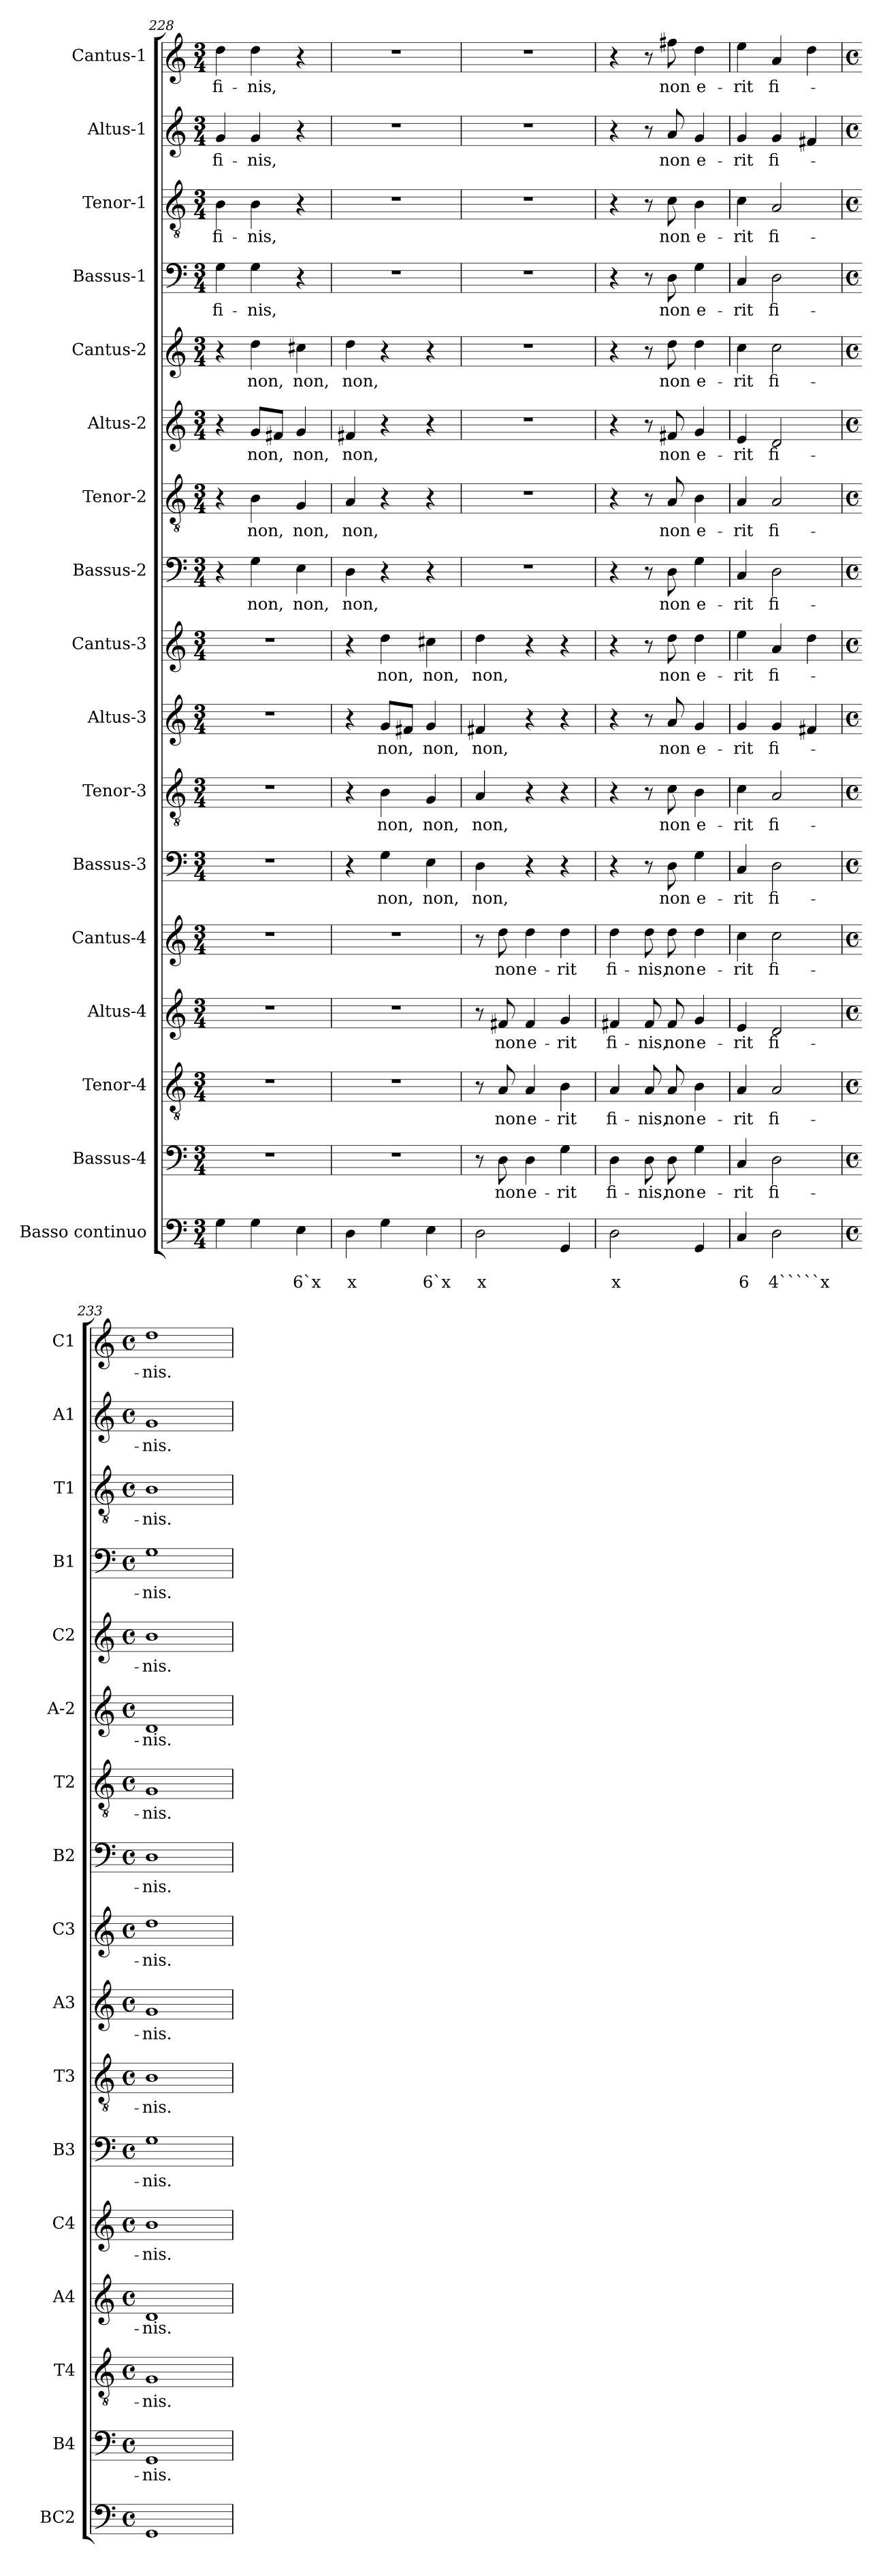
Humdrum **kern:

**kern	**text	**text	**kern	**text	**kern	**text	**kern	**text	**kern	**text	**kern	**text	**kern	**text	**kern	**text	**kern	**text	**kern	**text	**kern	**text	**kern	**text	**kern	**text	**kern	**text	**kern	**text	**kern	**text	**kern	**text
*part17	*part17	*part17	*part16	*part16	*part15	*part15	*part14	*part14	*part13	*part13	*part12	*part12	*part11	*part11	*part10	*part10	*part9	*part9	*part8	*part8	*part7	*part7	*part6	*part6	*part5	*part5	*part4	*part4	*part3	*part3	*part2	*part2	*part1	*part1
*staff17	*staff17	*staff17	*staff16	*staff16	*staff15	*staff15	*staff14	*staff14	*staff13	*staff13	*staff12	*staff12	*staff11	*staff11	*staff10	*staff10	*staff9	*staff9	*staff8	*staff8	*staff7	*staff7	*staff6	*staff6	*staff5	*staff5	*staff4	*staff4	*staff3	*staff3	*staff2	*staff2	*staff1	*staff1
*I"Basso continuo	*	*	*I"Bassus-4	*	*I"Tenor-4	*	*I"Altus-4	*	*I"Cantus-4	*	*I"Bassus-3	*	*I"Tenor-3	*	*I"Altus-3	*	*I"Cantus-3	*	*I"Bassus-2	*	*I"Tenor-2	*	*I"Altus-2	*	*I"Cantus-2	*	*I"Bassus-1	*	*I"Tenor-1	*	*I"Altus-1	*	*I"Cantus-1	*
*I'BC2	*	*	*I'B4	*	*I'T4	*	*I'A4	*	*I'C4	*	*I'B3	*	*I'T3	*	*I'A3	*	*I'C3	*	*I'B2	*	*I'T2	*	*I'A-2	*	*I'C2	*	*I'B1	*	*I'T1	*	*I'A1	*	*I'C1	*
*clefF4	*	*	*clefF4	*	*clefGv2	*	*clefG2	*	*clefG2	*	*clefF4	*	*clefGv2	*	*clefG2	*	*clefG2	*	*clefF4	*	*clefGv2	*	*clefG2	*	*clefG2	*	*clefF4	*	*clefGv2	*	*clefG2	*	*clefG2	*
*k[]	*	*	*k[]	*	*k[]	*	*k[]	*	*k[]	*	*k[]	*	*k[]	*	*k[]	*	*k[]	*	*k[]	*	*k[]	*	*k[]	*	*k[]	*	*k[]	*	*k[]	*	*k[]	*	*k[]	*
*C:	*	*	*C:	*	*C:	*	*C:	*	*C:	*	*C:	*	*C:	*	*C:	*	*C:	*	*C:	*	*C:	*	*C:	*	*C:	*	*C:	*	*C:	*	*C:	*	*C:	*
*M3/4	*	*	*M3/4	*	*M3/4	*	*M3/4	*	*M3/4	*	*M3/4	*	*M3/4	*	*M3/4	*	*M3/4	*	*M3/4	*	*M3/4	*	*M3/4	*	*M3/4	*	*M3/4	*	*M3/4	*	*M3/4	*	*M3/4	*
=228	=228	=228	=228	=228	=228	=228	=228	=228	=228	=228	=228	=228	=228	=228	=228	=228	=228	=228	=228	=228	=228	=228	=228	=228	=228	=228	=228	=228	=228	=228	=228	=228	=228	=228
!	!	!	!	!	!	!	!	!	!	!	!	!	!	!	!	!	!	!	!	!	!	!	!	!	!	!	!	!LO:LY:b	!	!LO:LY:b	!	!LO:LY:b	!	!LO:LY:b
4G\	.	.	2.r	.	2.r	.	2.r	.	2.r	.	2.r	.	2.r	.	2.r	.	2.r	.	4r	.	4r	.	4r	.	4r	.	4G\	fi-	4B\	fi-	4g/	fi-	4dd\	fi-
!	!	!	!	!	!	!	!	!	!	!	!	!	!	!	!	!	!	!	!	!LO:LY:b	!	!LO:LY:b	!	!LO:LY:b	!	!LO:LY:b	!	!LO:LY:b	!	!LO:LY:b	!	!LO:LY:b	!	!LO:LY:b
4G\	.	.	.	.	.	.	.	.	.	.	.	.	.	.	.	.	.	.	4G\	non,	4B\	non,	8g/L	non,	4dd\	non,	4G\	-nis,	4B\	-nis,	4g/	-nis,	4dd\	-nis,
.	.	.	.	.	.	.	.	.	.	.	.	.	.	.	.	.	.	.	.	.	.	.	8f#X/J	.	.	.	.	.	.	.	.	.	.	.
!	!	!LO:LY:b	!	!	!	!	!	!	!	!	!	!	!	!	!	!	!	!	!	!LO:LY:b	!	!LO:LY:b	!	!LO:LY:b	!	!LO:LY:b	!	!	!	!	!	!	!	!
4E\	.	6`x	.	.	.	.	.	.	.	.	.	.	.	.	.	.	.	.	4E\	non,	4G/	non,	4g/	non,	4cc#X\	non,	4r	.	4r	.	4r	.	4r	.
=229	=229	=229	=229	=229	=229	=229	=229	=229	=229	=229	=229	=229	=229	=229	=229	=229	=229	=229	=229	=229	=229	=229	=229	=229	=229	=229	=229	=229	=229	=229	=229	=229	=229	=229
!	!	!LO:LY:b	!	!	!	!	!	!	!	!	!	!	!	!	!	!	!	!	!	!LO:LY:b	!	!LO:LY:b	!	!LO:LY:b	!	!LO:LY:b	!	!	!	!	!	!	!	!
4D\	.	x	2.r	.	2.r	.	2.r	.	2.r	.	4r	.	4r	.	4r	.	4r	.	4D\	non,	4A/	non,	4f#X/	non,	4dd\	non,	2.r	.	2.r	.	2.r	.	2.r	.
!	!	!	!	!	!	!	!	!	!	!	!	!LO:LY:b	!	!LO:LY:b	!	!LO:LY:b	!	!LO:LY:b	!	!	!	!	!	!	!	!	!	!	!	!	!	!	!	!
4G\	.	.	.	.	.	.	.	.	.	.	4G\	non,	4B\	non,	8g/L	non,	4dd\	non,	4r	.	4r	.	4r	.	4r	.	.	.	.	.	.	.	.	.
.	.	.	.	.	.	.	.	.	.	.	.	.	.	.	8f#X/J	.	.	.	.	.	.	.	.	.	.	.	.	.	.	.	.	.	.	.
!	!	!LO:LY:b	!	!	!	!	!	!	!	!	!	!LO:LY:b	!	!LO:LY:b	!	!LO:LY:b	!	!LO:LY:b	!	!	!	!	!	!	!	!	!	!	!	!	!	!	!	!
4E\	.	6`x	.	.	.	.	.	.	.	.	4E\	non,	4G/	non,	4g/	non,	4cc#X\	non,	4r	.	4r	.	4r	.	4r	.	.	.	.	.	.	.	.	.
=230	=230	=230	=230	=230	=230	=230	=230	=230	=230	=230	=230	=230	=230	=230	=230	=230	=230	=230	=230	=230	=230	=230	=230	=230	=230	=230	=230	=230	=230	=230	=230	=230	=230	=230
!	!	!LO:LY:b	!	!	!	!	!	!	!	!	!	!LO:LY:b	!	!LO:LY:b	!	!LO:LY:b	!	!LO:LY:b	!	!	!	!	!	!	!	!	!	!	!	!	!	!	!	!
2D\	.	x	8r	.	8r	.	8r	.	8r	.	4D\	non,	4A/	non,	4f#X/	non,	4dd\	non,	2.r	.	2.r	.	2.r	.	2.r	.	2.r	.	2.r	.	2.r	.	2.r	.
!	!	!	!	!LO:LY:b	!	!LO:LY:b	!	!LO:LY:b	!	!LO:LY:b	!	!	!	!	!	!	!	!	!	!	!	!	!	!	!	!	!	!	!	!	!	!	!	!
.	.	.	8D\	non	8A/	non	8f#X/	non	8dd\	non	.	.	.	.	.	.	.	.	.	.	.	.	.	.	.	.	.	.	.	.	.	.	.	.
!	!	!	!	!LO:LY:b	!	!LO:LY:b	!	!LO:LY:b	!	!LO:LY:b	!	!	!	!	!	!	!	!	!	!	!	!	!	!	!	!	!	!	!	!	!	!	!	!
.	.	.	4D\	e-	4A/	e-	4f#/	e-	4dd\	e-	4r	.	4r	.	4r	.	4r	.	.	.	.	.	.	.	.	.	.	.	.	.	.	.	.	.
!	!	!	!	!LO:LY:b	!	!LO:LY:b	!	!LO:LY:b	!	!LO:LY:b	!	!	!	!	!	!	!	!	!	!	!	!	!	!	!	!	!	!	!	!	!	!	!	!
4GG/	.	.	4G\	-rit	4B\	-rit	4g/	-rit	4dd\	-rit	4r	.	4r	.	4r	.	4r	.	.	.	.	.	.	.	.	.	.	.	.	.	.	.	.	.
=231	=231	=231	=231	=231	=231	=231	=231	=231	=231	=231	=231	=231	=231	=231	=231	=231	=231	=231	=231	=231	=231	=231	=231	=231	=231	=231	=231	=231	=231	=231	=231	=231	=231	=231
!	!	!LO:LY:b	!	!LO:LY:b	!	!LO:LY:b	!	!LO:LY:b	!	!LO:LY:b	!	!	!	!	!	!	!	!	!	!	!	!	!	!	!	!	!	!	!	!	!	!	!	!
2D\	.	x	4D\	fi-	4A/	fi-	4f#X/	fi-	4dd\	fi-	4r	.	4r	.	4r	.	4r	.	4r	.	4r	.	4r	.	4r	.	4r	.	4r	.	4r	.	4r	.
!	!	!	!	!LO:LY:b	!	!LO:LY:b	!	!LO:LY:b	!	!LO:LY:b	!	!	!	!	!	!	!	!	!	!	!	!	!	!	!	!	!	!	!	!	!	!	!	!
.	.	.	8D\	-nis,	8A/	-nis,	8f#/	-nis,	8dd\	-nis,	8r	.	8r	.	8r	.	8r	.	8r	.	8r	.	8r	.	8r	.	8r	.	8r	.	8r	.	8r	.
!	!	!	!	!LO:LY:b	!	!LO:LY:b	!	!LO:LY:b	!	!LO:LY:b	!	!LO:LY:b	!	!LO:LY:b	!	!LO:LY:b	!	!LO:LY:b	!	!LO:LY:b	!	!LO:LY:b	!	!LO:LY:b	!	!LO:LY:b	!	!LO:LY:b	!	!LO:LY:b	!	!LO:LY:b	!	!LO:LY:b
.	.	.	8D\	non	8A/	non	8f#/	non	8dd\	non	8D\	non	8c\	non	8a/	non	8dd\	non	8D\	non	8A/	non	8f#X/	non	8dd\	non	8D\	non	8c\	non	8a/	non	8ff#X\	non
!	!	!	!	!LO:LY:b	!	!LO:LY:b	!	!LO:LY:b	!	!LO:LY:b	!	!LO:LY:b	!	!LO:LY:b	!	!LO:LY:b	!	!LO:LY:b	!	!LO:LY:b	!	!LO:LY:b	!	!LO:LY:b	!	!LO:LY:b	!	!LO:LY:b	!	!LO:LY:b	!	!LO:LY:b	!	!LO:LY:b
4GG/	.	.	4G\	e-	4B\	e-	4g/	e-	4dd\	e-	4G\	e-	4B\	e-	4g/	e-	4dd\	e-	4G\	e-	4B\	e-	4g/	e-	4dd\	e-	4G\	e-	4B\	e-	4g/	e-	4dd\	e-
=232	=232	=232	=232	=232	=232	=232	=232	=232	=232	=232	=232	=232	=232	=232	=232	=232	=232	=232	=232	=232	=232	=232	=232	=232	=232	=232	=232	=232	=232	=232	=232	=232	=232	=232
!	!	!LO:LY:b	!	!LO:LY:b	!	!LO:LY:b	!	!LO:LY:b	!	!LO:LY:b	!	!LO:LY:b	!	!LO:LY:b	!	!LO:LY:b	!	!LO:LY:b	!	!LO:LY:b	!	!LO:LY:b	!	!LO:LY:b	!	!LO:LY:b	!	!LO:LY:b	!	!LO:LY:b	!	!LO:LY:b	!	!LO:LY:b
4C/	.	6	4C/	-rit	4A/	-rit	4e/	-rit	4cc\	-rit	4C/	-rit	4c\	-rit	4g/	-rit	4ee\	-rit	4C/	-rit	4A/	-rit	4e/	-rit	4cc\	-rit	4C/	-rit	4c\	-rit	4g/	-rit	4ee\	-rit
!	!	!LO:LY:b	!	!LO:LY:b	!	!LO:LY:b	!	!LO:LY:b	!	!LO:LY:b	!	!LO:LY:b	!	!LO:LY:b	!	!LO:LY:b	!	!LO:LY:b	!	!LO:LY:b	!	!LO:LY:b	!	!LO:LY:b	!	!LO:LY:b	!	!LO:LY:b	!	!LO:LY:b	!	!LO:LY:b	!	!LO:LY:b
2D\	.	4`````x	2D\	fi-	2A/	fi-	2d/	fi-	2cc\	fi-	2D\	fi-	2A/	fi-	4g/	fi-	4a/	fi-	2D\	fi-	2A/	fi-	2d/	fi-	2cc\	fi-	2D\	fi-	2A/	fi-	4g/	fi-	4a/	fi-
.	.	.	.	.	.	.	.	.	.	.	.	.	.	.	4f#X/	.	4dd\	.	.	.	.	.	.	.	.	.	.	.	.	.	4f#X/	.	4dd\	.
=233	=233	=233	=233	=233	=233	=233	=233	=233	=233	=233	=233	=233	=233	=233	=233	=233	=233	=233	=233	=233	=233	=233	=233	=233	=233	=233	=233	=233	=233	=233	=233	=233	=233	=233
*M4/4	*	*	*M4/4	*	*M4/4	*	*M4/4	*	*M4/4	*	*M4/4	*	*M4/4	*	*M4/4	*	*M4/4	*	*M4/4	*	*M4/4	*	*M4/4	*	*M4/4	*	*M4/4	*	*M4/4	*	*M4/4	*	*M4/4	*
*met(c)	*	*	*met(c)	*	*met(c)	*	*met(c)	*	*met(c)	*	*met(c)	*	*met(c)	*	*met(c)	*	*met(c)	*	*met(c)	*	*met(c)	*	*met(c)	*	*met(c)	*	*met(c)	*	*met(c)	*	*met(c)	*	*met(c)	*
!	!	!	!	!LO:LY:b	!	!LO:LY:b	!	!LO:LY:b	!	!LO:LY:b	!	!LO:LY:b	!	!LO:LY:b	!	!LO:LY:b	!	!LO:LY:b	!	!LO:LY:b	!	!LO:LY:b	!	!LO:LY:b	!	!LO:LY:b	!	!LO:LY:b	!	!LO:LY:b	!	!LO:LY:b	!	!LO:LY:b
1GG	.	.	1GG	-nis.	1G	-nis.	1d	-nis.	1b	-nis.	1G	-nis.	1B	-nis.	1g	-nis.	1dd	-nis.	1D	-nis.	1G	-nis.	1d	-nis.	1b	-nis.	1G	-nis.	1B	-nis.	1g	-nis.	1dd	-nis.
=	=	=	=	=	=	=	=	=	=	=	=	=	=	=	=	=	=	=	=	=	=	=	=	=	=	=	=	=	=	=	=	=	=	=
*-	*-	*-	*-	*-	*-	*-	*-	*-	*-	*-	*-	*-	*-	*-	*-	*-	*-	*-	*-	*-	*-	*-	*-	*-	*-	*-	*-	*-	*-	*-	*-	*-	*-	*-
